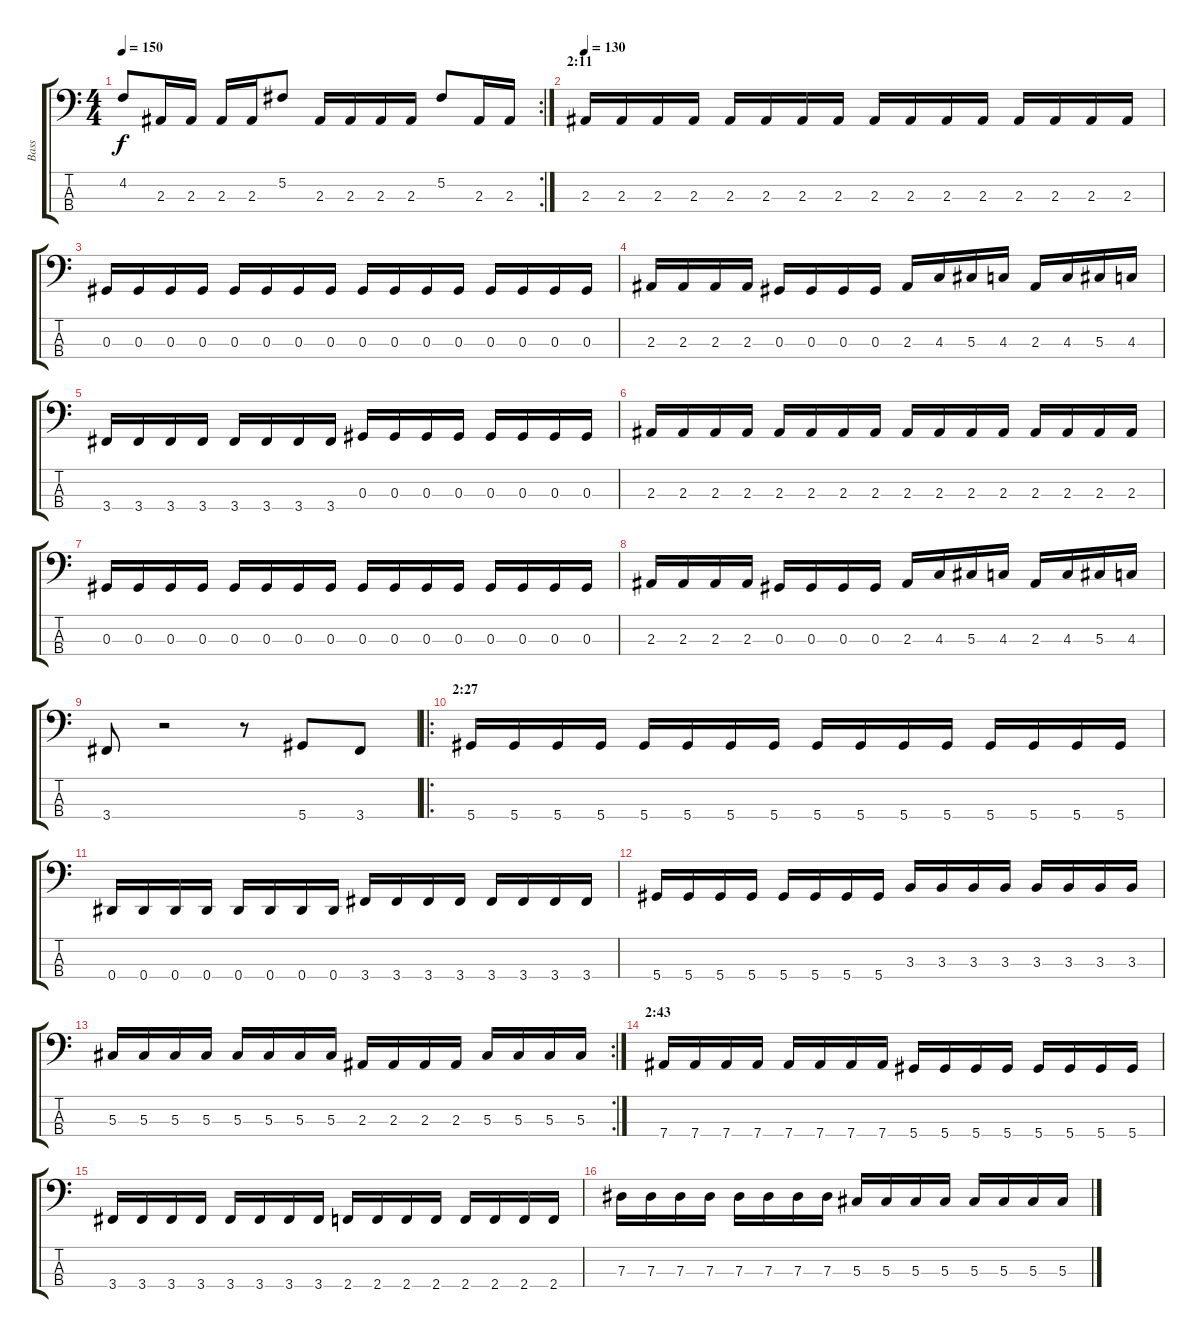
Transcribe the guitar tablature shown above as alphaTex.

\track ("Bass" "Bass") {instrument electricbassfinger}
\staff {score tabs}
\tuning (Gb2 Db2 Ab1 Eb1) {hide}
\rc 2
\ts (4 4)
\tempo 150
\clef f4
\ks c
4.2.8{dy f} 2.3.16 2.3.16 2.3.16 2.3.16 5.2.8 2.3.16 2.3.16 2.3.16 2.3.16 5.2.8 2.3.16 2.3.16 |
\section ("" "2:11")
\tempo 130
2.3.16 2.3.16 2.3.16 2.3.16 2.3.16 2.3.16 2.3.16 2.3.16 2.3.16 2.3.16 2.3.16 2.3.16 2.3.16 2.3.16 2.3.16 2.3.16 |
0.3.16 0.3.16 0.3.16 0.3.16 0.3.16 0.3.16 0.3.16 0.3.16 0.3.16 0.3.16 0.3.16 0.3.16 0.3.16 0.3.16 0.3.16 0.3.16 |
2.3.16 2.3.16 2.3.16 2.3.16 0.3.16 0.3.16 0.3.16 0.3.16 2.3.16 4.3.16 5.3.16 4.3.16 2.3.16 4.3.16 5.3.16 4.3.16 |
3.4.16 3.4.16 3.4.16 3.4.16 3.4.16 3.4.16 3.4.16 3.4.16 0.3.16 0.3.16 0.3.16 0.3.16 0.3.16 0.3.16 0.3.16 0.3.16 |
2.3.16 2.3.16 2.3.16 2.3.16 2.3.16 2.3.16 2.3.16 2.3.16 2.3.16 2.3.16 2.3.16 2.3.16 2.3.16 2.3.16 2.3.16 2.3.16 |
0.3.16 0.3.16 0.3.16 0.3.16 0.3.16 0.3.16 0.3.16 0.3.16 0.3.16 0.3.16 0.3.16 0.3.16 0.3.16 0.3.16 0.3.16 0.3.16 |
2.3.16 2.3.16 2.3.16 2.3.16 0.3.16 0.3.16 0.3.16 0.3.16 2.3.16 4.3.16 5.3.16 4.3.16 2.3.16 4.3.16 5.3.16 4.3.16 |
3.4.8 r.2 r.8 5.4.8 3.4.8 |
\ro
\section ("" "2:27")
5.4.16 5.4.16 5.4.16 5.4.16 5.4.16 5.4.16 5.4.16 5.4.16 5.4.16 5.4.16 5.4.16 5.4.16 5.4.16 5.4.16 5.4.16 5.4.16 |
0.4.16 0.4.16 0.4.16 0.4.16 0.4.16 0.4.16 0.4.16 0.4.16 3.4.16 3.4.16 3.4.16 3.4.16 3.4.16 3.4.16 3.4.16 3.4.16 |
5.4.16 5.4.16 5.4.16 5.4.16 5.4.16 5.4.16 5.4.16 5.4.16 3.3.16 3.3.16 3.3.16 3.3.16 3.3.16 3.3.16 3.3.16 3.3.16 |
\rc 2
5.3.16 5.3.16 5.3.16 5.3.16 5.3.16 5.3.16 5.3.16 5.3.16 2.3.16 2.3.16 2.3.16 2.3.16 5.3.16 5.3.16 5.3.16 5.3.16 |
\section ("" "2:43")
7.4.16 7.4.16 7.4.16 7.4.16 7.4.16 7.4.16 7.4.16 7.4.16 5.4.16 5.4.16 5.4.16 5.4.16 5.4.16 5.4.16 5.4.16 5.4.16 |
3.4.16 3.4.16 3.4.16 3.4.16 3.4.16 3.4.16 3.4.16 3.4.16 2.4.16 2.4.16 2.4.16 2.4.16 2.4.16 2.4.16 2.4.16 2.4.16 |
7.3.16 7.3.16 7.3.16 7.3.16 7.3.16 7.3.16 7.3.16 7.3.16 5.3.16 5.3.16 5.3.16 5.3.16 5.3.16 5.3.16 5.3.16 5.3.16
